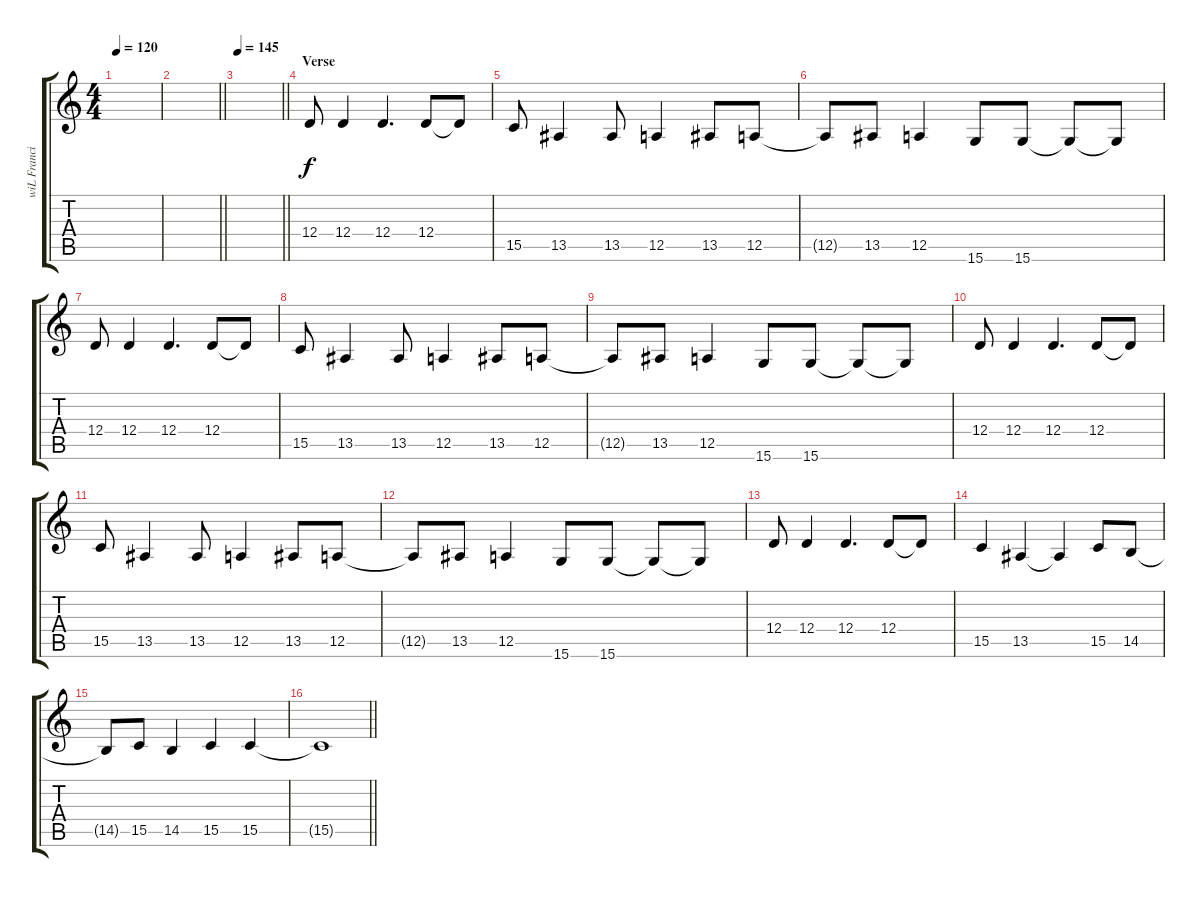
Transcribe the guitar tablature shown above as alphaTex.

\track ("wiL Francis (Lead Vocals)" "wiL Franci") {instrument clarinet}
\staff {score tabs}
\tuning (E4 B3 G3 D3 A2 E2) {hide}
\ts (4 4)
\tempo 120
\clef g2
\ks c
|
\barLineRight lightlight
|
\tempo 145
\barLineRight lightlight
|
\section ("" "Verse")
12.4.8 12.4.4 12.4.4{d} 12.4.8 12.4{t}.8 |
15.5.8 13.5.4 13.5.8 12.5.4 13.5.8 12.5.8 |
12.5{t}.8 13.5.8 12.5.4 15.6.8 15.6.8 15.6{t}.8 15.6{t}.8 |
12.4.8 12.4.4 12.4.4{d} 12.4.8 12.4{t}.8 |
15.5.8 13.5.4 13.5.8 12.5.4 13.5.8 12.5.8 |
12.5{t}.8 13.5.8 12.5.4 15.6.8 15.6.8 15.6{t}.8 15.6{t}.8 |
12.4.8 12.4.4 12.4.4{d} 12.4.8 12.4{t}.8 |
15.5.8 13.5.4 13.5.8 12.5.4 13.5.8 12.5.8 |
12.5{t}.8 13.5.8 12.5.4 15.6.8 15.6.8 15.6{t}.8 15.6{t}.8 |
12.4.8 12.4.4 12.4.4{d} 12.4.8 12.4{t}.8 |
15.5.4 13.5.4 13.5{t}.4 15.5.8 14.5.8 |
14.5{t}.8 15.5.8 14.5.4 15.5.4 15.5.4 |
\barLineRight lightlight
15.5{t}.1
